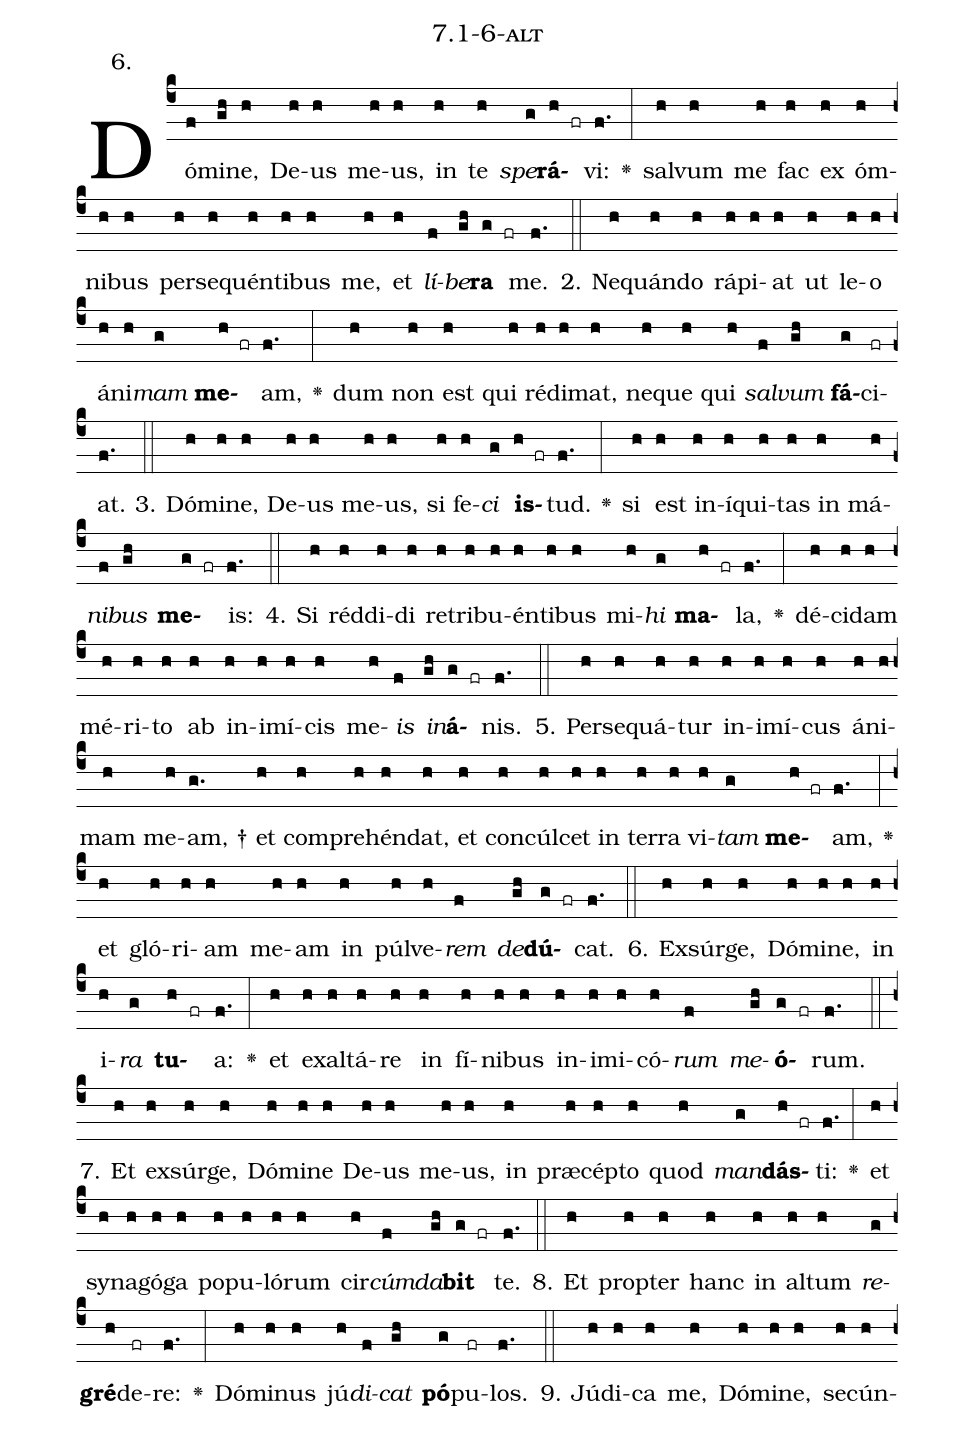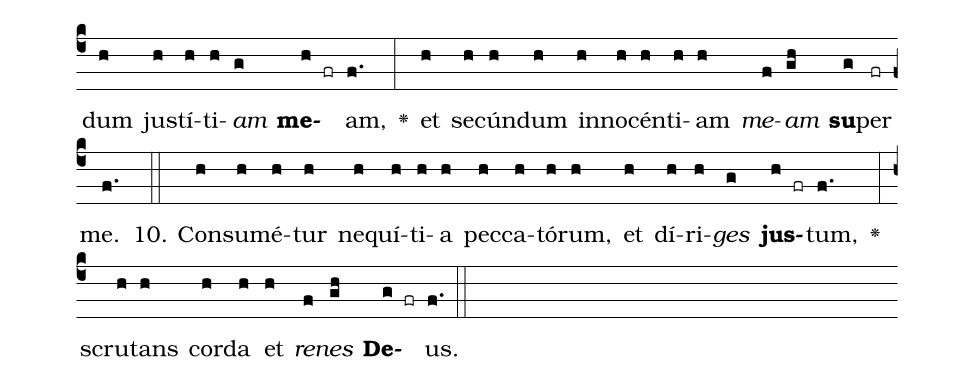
name: 7.1-6-alt;
annotation: 6.;
%%
(c4)Dó(f)mi(gh)ne,(h) De(h)us(h) me(h)us,(h) in(h) te(h) <i>spe</i>(g)<b>rá</b>(h fr)vi:(f.) <v>\greheightstar</v>(:) sal(h)vum(h) me(h) fac(h) ex(h) óm(h)ni(h)bus(h) per(h)se(h)quén(h)ti(h)bus(h) me,(h) et(h) <i>lí</i>(f)<i>be</i>(gh)<b>ra</b>(g fr) me.(f.) (::)
2. Ne(h)quán(h)do(h) rá(h)pi(h)at(h) ut(h) le(h)o(h) á(h)ni(h)<i>mam</i>(g) <b>me</b>(h fr)am,(f.) <v>\greheightstar</v>(:) dum(h) non(h) est(h) qui(h) réd(h)i(h)mat,(h) ne(h)que(h) qui(h) <i>sal</i>(f)<i>vum</i>(gh) <b>fá</b>(g)ci(fr)at.(f.) (::)
3. Dó(h)mi(h)ne,(h) De(h)us(h) me(h)us,(h) si(h) fe(h)<i>ci</i>(g) <b>is</b>(h fr)tud.(f.) <v>\greheightstar</v>(:) si(h) est(h) in(h)í(h)qui(h)tas(h) in(h) má(h)<i>ni</i>(f)<i>bus</i>(gh) <b>me</b>(g fr)is:(f.) (::)
4. Si(h) réd(h)di(h)di(h) re(h)tri(h)bu(h)én(h)ti(h)bus(h) mi(h)<i>hi</i>(g) <b>ma</b>(h fr)la,(f.) <v>\greheightstar</v>(:) dé(h)ci(h)dam(h) mé(h)ri(h)to(h) ab(h) in(h)i(h)mí(h)cis(h) me(h)<i>is</i>(f) <i>in</i>(gh)<b>á</b>(g fr)nis.(f.) (::)
5. Per(h)se(h)quá(h)tur(h) in(h)i(h)mí(h)cus(h) á(h)ni(h)mam(h) me(h)am, †(g.) et(h) com(h)pre(h)hén(h)dat,(h) et(h) con(h)cúl(h)cet(h) in(h) ter(h)ra(h) vi(h)<i>tam</i>(g) <b>me</b>(h fr)am,(f.) <v>\greheightstar</v>(:) et(h) gló(h)ri(h)am(h) me(h)am(h) in(h) púl(h)ve(h)<i>rem</i>(f) <i>de</i>(gh)<b>dú</b>(g fr)cat.(f.) (::)
6. Ex(h)súr(h)ge,(h) Dó(h)mi(h)ne,(h) in(h) i(h)<i>ra</i>(g) <b>tu</b>(h fr)a:(f.) <v>\greheightstar</v>(:) et(h) ex(h)al(h)tá(h)re(h) in(h) fí(h)ni(h)bus(h) in(h)i(h)mi(h)có(h)<i>rum</i>(f) <i>me</i>(gh)<b>ó</b>(g fr)rum.(f.) (::)
7. Et(h) ex(h)súr(h)ge,(h) Dó(h)mi(h)ne(h) De(h)us(h) me(h)us,(h) in(h) præ(h)cép(h)to(h) quod(h) <i>man</i>(g)<b>dás</b>(h fr)ti:(f.) <v>\greheightstar</v>(:) et(h) sy(h)na(h)gó(h)ga(h) po(h)pu(h)ló(h)rum(h) cir(h)<i>cúm</i>(f)<i>da</i>(gh)<b>bit</b>(g fr) te.(f.) (::)
8. Et(h) prop(h)ter(h) hanc(h) in(h) al(h)tum(h) <i>re</i>(g)<b>gré</b>(h)de(fr)re:(f.) <v>\greheightstar</v>(:) Dó(h)mi(h)nus(h) jú(h)<i>di</i>(f)<i>cat</i>(gh) <b>pó</b>(g)pu(fr)los.(f.) (::)
9. Jú(h)di(h)ca(h) me,(h) Dó(h)mi(h)ne,(h) se(h)cún(h)dum(h) jus(h)tí(h)ti(h)<i>am</i>(g) <b>me</b>(h fr)am,(f.) <v>\greheightstar</v>(:) et(h) se(h)cún(h)dum(h) in(h)no(h)cén(h)ti(h)am(h) <i>me</i>(f)<i>am</i>(gh) <b>su</b>(g)per(fr) me.(f.) (::)
10. Con(h)su(h)mé(h)tur(h) ne(h)quí(h)ti(h)a(h) pec(h)ca(h)tó(h)rum,(h) et(h) dí(h)ri(h)<i>ges</i>(g) <b>jus</b>(h fr)tum,(f.) <v>\greheightstar</v>(:) scru(h)tans(h) cor(h)da(h) et(h) <i>re</i>(f)<i>nes</i>(gh) <b>De</b>(g fr)us.(f.) (::)
